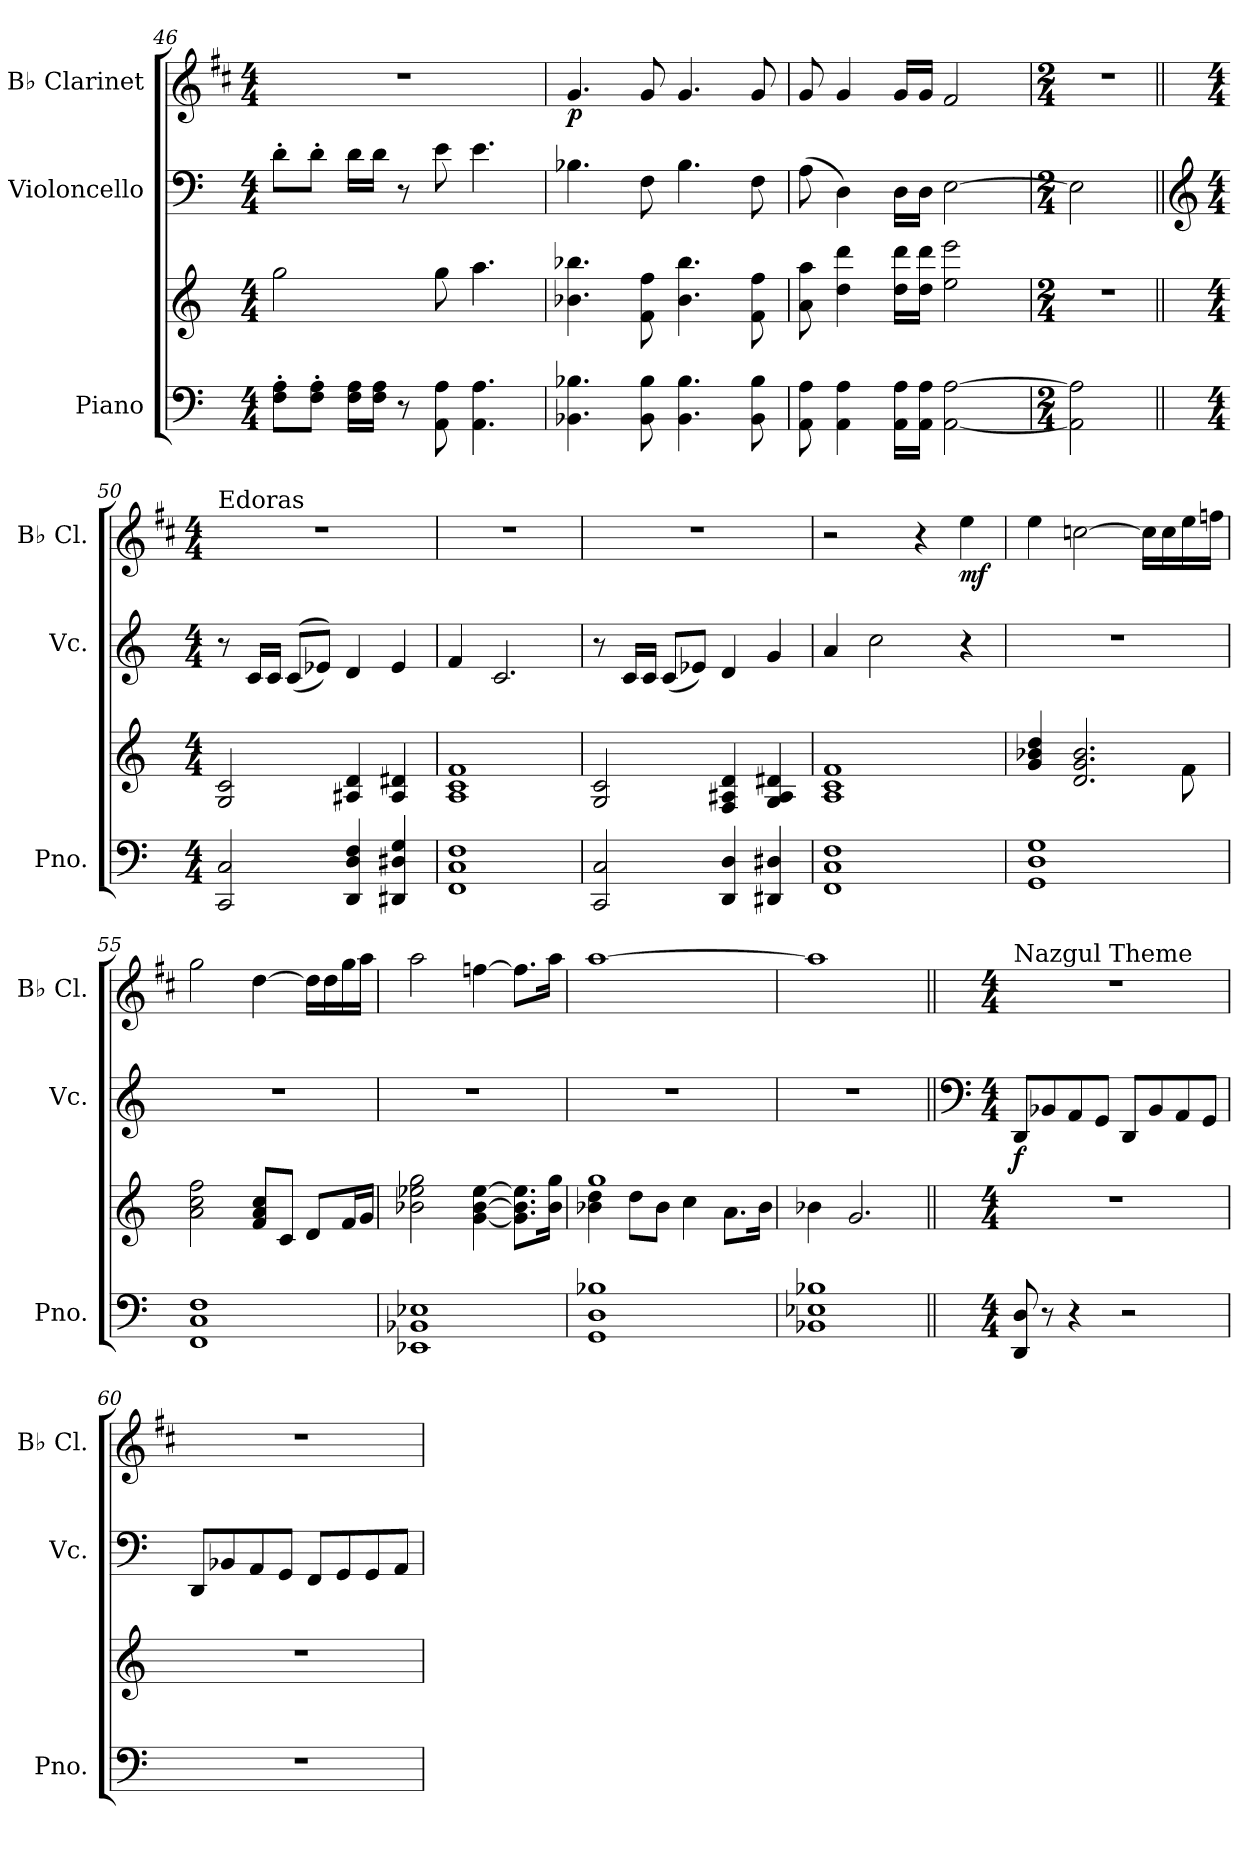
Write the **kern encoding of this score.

**kern	**kern	**kern	**dynam	**kern	**dynam
*part3	*part3	*part2	*part2	*part1	*part1
*staff4	*staff3	*staff2	*staff2	*staff1	*staff1
*I"Piano	*	*I"Violoncello	*	*I"B♭ Clarinet	*
*I'Pno.	*	*I'Vc.	*	*I'B♭ Cl.	*
*clefF4	*clefG2	*clefF4	*	*clefG2	*
*	*	*	*	*ITrd1c2	*
*k[]	*k[]	*k[]	*	*k[]	*
*M4/4	*M4/4	*M4/4	*	*M4/4	*
=46	=46	=46	=46	=46	=46
8F\' 8A\'L	2gg\	8d'\L	.	1r	.
8F\' 8A\'J	.	8d'\J	.	.	.
16F\ 16A\LL	.	16d\LL	.	.	.
16F\ 16A\JJ	.	16d\JJ	.	.	.
8r	.	8r	.	.	.
8AA\ 8A\	8gg\	8e\	.	.	.
4.AA\ 4.A\	4.aa\	4.e\	.	.	.
!!LO:PB:g=z
=47	=47	=47	=47	=47	=47
!	!	!	!	!	!LO:DY:b
4.BB-X\ 4.B-X\	4.b-X\ 4.bb-X\	4.B-X\	.	4.f/	p
8BB-\ 8B-\	8f\ 8ff\	8F\	.	8f/	.
4.BB-\ 4.B-\	4.b-\ 4.bb-\	4.B-\	.	4.f/	.
8BB-\ 8B-\	8f\ 8ff\	8F\	.	8f/	.
=48	=48	=48	=48	=48	=48
8AA\ 8A\	8a\ 8aa\	(8A\	.	8f/	.
4AA\ 4A\	4dd\ 4ddd\	4D\)	.	4f/	.
16AA\ 16A\LL	16dd\ 16ddd\LL	16D\LL	.	16f/LL	.
16AA\ 16A\JJ	16dd\ 16ddd\JJ	16D\JJ	.	16f/JJ	.
[2AA\ [2A\	2ee\ 2eee\	[2E\	.	2e/	.
=49	=49	=49	=49	=49	=49
*M2/4	*M2/4	*M2/4	*	*M2/4	*
2AA\] 2A\]	2r	2E\]	.	2r	.
=50||	=50||	=50||	=50||	=50||	=50||
*	*	*clefG2	*	*	*
*M4/4	*M4/4	*M4/4	*	*M4/4	*
!	!	!	!	!LO:TX:a:t=Edoras	!
2CC/ 2C/	2G/ 2c/	8r	.	1r	.
.	.	16c/LL	.	.	.
.	.	16c/JJ	.	.	.
.	.	((8c/L	.	.	.
.	.	8e-X/J))	.	.	.
4DD/ 4D/ 4F/	4A#X/ 4d/	4d/	.	.	.
4DD#X/ 4D#X/ 4G/	4A#/ 4d#X/	4e-/	.	.	.
=51	=51	=51	=51	=51	=51
*^	*	*	*	*	*
1FF 1F	1C	1A 1c 1f	4f/	.	1r	.
.	.	.	2.c/	.	.	.
*v	*v	*	*	*	*	*
!!LO:LB:g=z
=52	=52	=52	=52	=52	=52
2CC/ 2C/	2G/ 2c/	8r	.	1r	.
.	.	16c/LL	.	.	.
.	.	16c/JJ	.	.	.
.	.	(8c/L	.	.	.
.	.	8e-X/J)	.	.	.
4DD/ 4D/	4F/ 4A#X/ 4d/	4d/	.	.	.
4DD#X/ 4D#X/	4G/ 4A#/ 4d#X/	4g/	.	.	.
=53	=53	=53	=53	=53	=53
*^	*	*	*	*	*
1FF	1C 1F	1A 1c 1f	4a/	.	2r	.
.	.	.	2cc\	.	.	.
.	.	.	.	.	4r	.
!	!	!	!	!	!	!LO:DY:b
.	.	.	4r	.	4dd\	mf
*v	*v	*	*	*	*	*
=54	=54	=54	=54	=54	=54
*	*^	*	*	*	*
1GG 1D 1G	4g/ 4b-X/ 4dd/	2..ryy	1r	.	4dd\	.
.	2.d/ 2.g/ 2.b-/	.	.	.	[2b-X\	.
.	.	.	.	.	16b-\LL]	.
.	.	.	.	.	16b-\	.
.	.	8f\	.	.	16dd\	.
.	.	.	.	.	16ee-X\JJ	.
*	*v	*v	*	*	*	*
=55	=55	=55	=55	=55	=55
1FF 1C 1F	2a\ 2cc\ 2ff\	1r	.	2ff\	.
.	8f/ 8a/ 8cc/L	.	.	[4cc\	.
.	8c/J	.	.	.	.
.	8d/L	.	.	16cc\LL]	.
.	.	.	.	16cc\	.
.	16f/L	.	.	16ff\	.
.	16g/JJ	.	.	16gg\JJ	.
=56	=56	=56	=56	=56	=56
1EE-X 1BB-X 1E-X	2b-X\ 2ee-X\ 2gg\	1r	.	2gg\	.
.	[4g\ [4b-\ [4ee-\	.	.	[4ee-X\	.
.	8.g\] 8.b-\] 8.ee-\]L	.	.	8.ee-\L]	.
.	16b-\ 16gg\Jk	.	.	16gg\Jk	.
!!LO:LB:g=z
=57	=57	=57	=57	=57	=57
*	*^	*	*	*	*
1GG 1D 1B-X	1gg	4b-X\ 4dd\	1r	.	[1gg	.
.	.	8dd\L	.	.	.	.
.	.	8b-\J	.	.	.	.
.	.	4cc\	.	.	.	.
.	.	8.a\L	.	.	.	.
.	.	16b-\Jk	.	.	.	.
*	*v	*v	*	*	*	*
=58	=58	=58	=58	=58	=58
*^	*	*	*	*	*
1BB-X 1B-X	1E-X	4b-X\	1r	.	1gg]	.
.	.	2.g/	.	.	.	.
*v	*v	*	*	*	*	*
=59||	=59||	=59||	=59||	=59||	=59||
*	*	*clefF4	*	*	*
*M4/4	*M4/4	*M4/4	*	*M4/4	*
!	!	!	!	!LO:TX:a:t=Nazgul Theme	!
!	!	!	!LO:DY:b	!	!
8DD/ 8D/	1r	8DD/L	f	1r	.
8r	.	8BB-X/	.	.	.
4r	.	8AA/	.	.	.
.	.	8GG/J	.	.	.
2r	.	8DD/L	.	.	.
.	.	8BB-/	.	.	.
.	.	8AA/	.	.	.
.	.	8GG/J	.	.	.
=60	=60	=60	=60	=60	=60
1r	1r	8DD/L	.	1r	.
.	.	8BB-X/	.	.	.
.	.	8AA/	.	.	.
.	.	8GG/J	.	.	.
.	.	8FF/L	.	.	.
.	.	8GG/	.	.	.
.	.	8GG/	.	.	.
.	.	8AA/J	.	.	.
=	=	=	=	=	=
*-	*-	*-	*-	*-	*-
